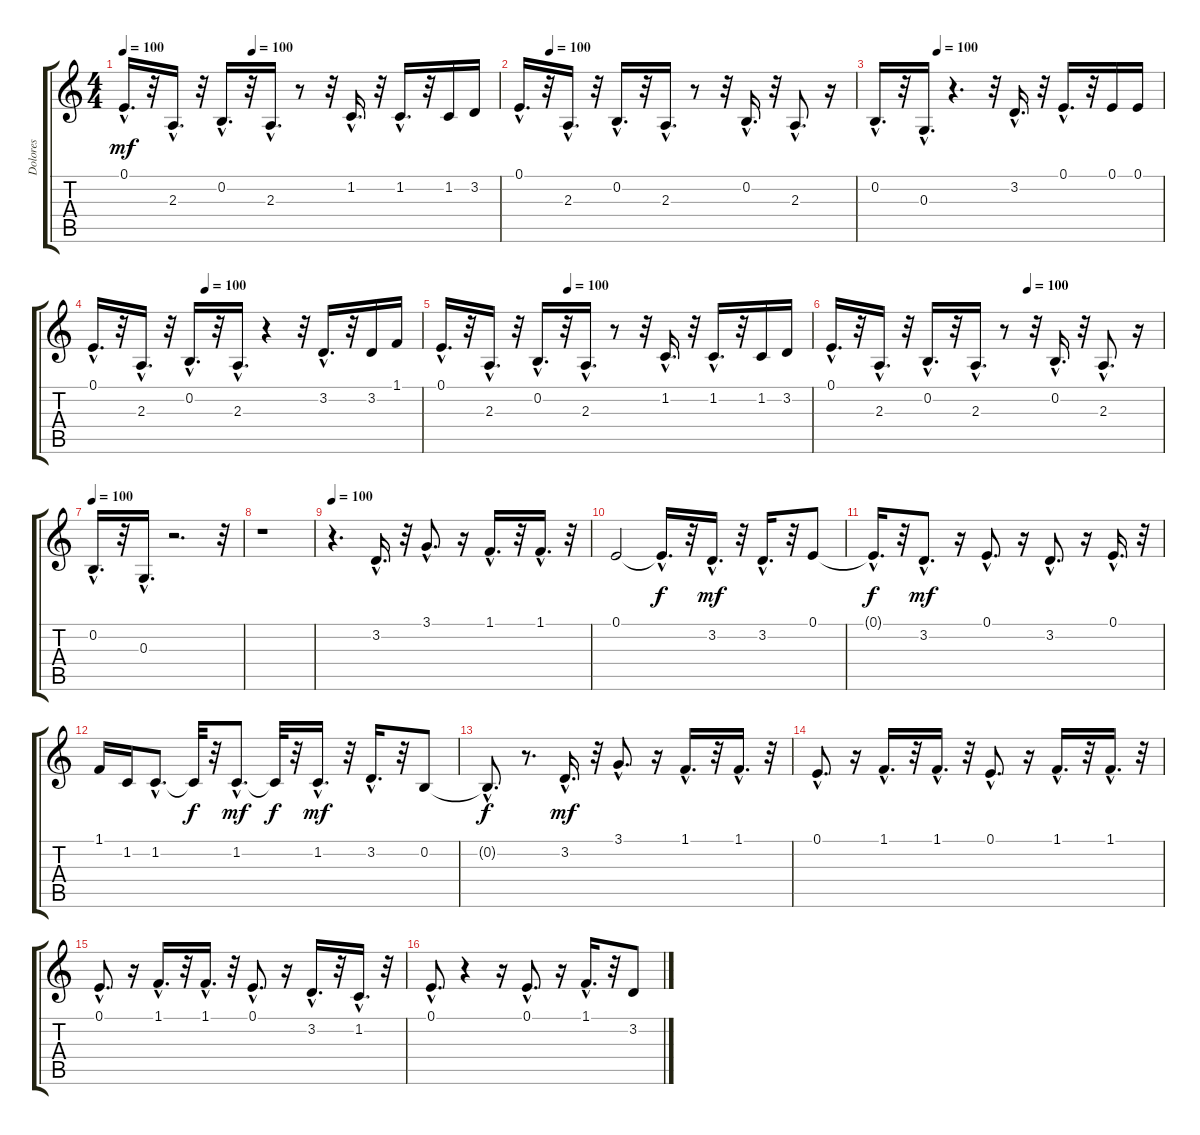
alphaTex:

\track ("Dolores" "Dolores") {instrument panflute}
\staff {score tabs}
\tuning (E4 B3 G3 D3 A2 E2) {hide}
\ts (4 4)
\tempo 100
\tempo (100 0.34375)
\clef g2
\ks c
0.1{hac}.16{d dy mf} r.32 2.3{hac}.16{d} r.32 0.2{hac}.16{d} r.32 2.3{hac}.16{d} r.8 r.32 1.2{hac}.16{d} r.32 1.2{hac}.16{d} r.32 1.2.16 3.2.16 |
\tempo (100 0.09375)
0.1{hac}.16{d} r.32 2.3{hac}.16{d} r.32 0.2{hac}.16{d} r.32 2.3{hac}.16{d} r.8 r.32 0.2{hac}.16{d} r.32 2.3{hac}.8{d} r.16 |
\tempo (100 0.21875)
0.2{hac}.16{d} r.32 0.3{hac}.16{d} r.4{d} r.32 3.2{hac}.16{d} r.32 0.1{hac}.16{d} r.32 0.1.16 0.1.16 |
\tempo (100 0.34375)
0.1{hac}.16{d} r.32 2.3{hac}.16{d} r.32 0.2{hac}.16{d} r.32 2.3{hac}.16{d} r.4 r.32 3.2{hac}.16{d} r.32 3.2.16 1.1.16 |
\tempo (100 0.34375)
0.1{hac}.16{d} r.32 2.3{hac}.16{d} r.32 0.2{hac}.16{d} r.32 2.3{hac}.16{d} r.8 r.32 1.2{hac}.16{d} r.32 1.2{hac}.16{d} r.32 1.2.16 3.2.16 |
\tempo (100 0.59375)
0.1{hac}.16{d} r.32 2.3{hac}.16{d} r.32 0.2{hac}.16{d} r.32 2.3{hac}.16{d} r.8 r.32 0.2{hac}.16{d} r.32 2.3{hac}.8{d} r.16 |
\tempo 100
0.2{hac}.16{d} r.32 0.3{hac}.16{d} r.2{d} r.32 |
r.1 |
\tempo 100
r.4{d} 3.2{hac}.16{d} r.32 3.1{hac}.8{d} r.16 1.1{hac}.16{d} r.32 1.1{hac}.16{d} r.32 |
0.1.2 0.1{hac t}.16{d dy f} r.32 3.2{hac}.16{d dy mf} r.32 3.2{hac}.16{d} r.32 0.1.8 |
0.1{hac t}.16{d dy f} r.32 3.2{hac}.8{d dy mf} r.16 0.1{hac}.8{d} r.16 3.2{hac}.8{d} r.16 0.1{hac}.16{d} r.32 |
1.1.16 1.2.16 1.2{hac}.8{d} 1.2{t}.32{dy f} r.32 1.2{hac}.8{d dy mf} 1.2{t}.32{dy f} r.32 1.2{hac}.16{d dy mf} r.32 3.2{hac}.16{d} r.32 0.2.8 |
0.2{hac t}.8{d dy f} r.8{d} 3.2{hac}.16{d dy mf} r.32 3.1{hac}.8{d} r.16 1.1{hac}.16{d} r.32 1.1{hac}.16{d} r.32 |
0.1{hac}.8{d} r.16 1.1{hac}.16{d} r.32 1.1{hac}.16{d} r.32 0.1{hac}.8{d} r.16 1.1{hac}.16{d} r.32 1.1{hac}.16{d} r.32 |
0.1{hac}.8{d} r.16 1.1{hac}.16{d} r.32 1.1{hac}.16{d} r.32 0.1{hac}.8{d} r.16 3.2{hac}.16{d} r.32 1.2{hac}.16{d} r.32 |
0.1{hac}.8{d} r.4 r.16 0.1{hac}.8{d} r.16 1.1{hac}.16{d} r.32 3.2.8
